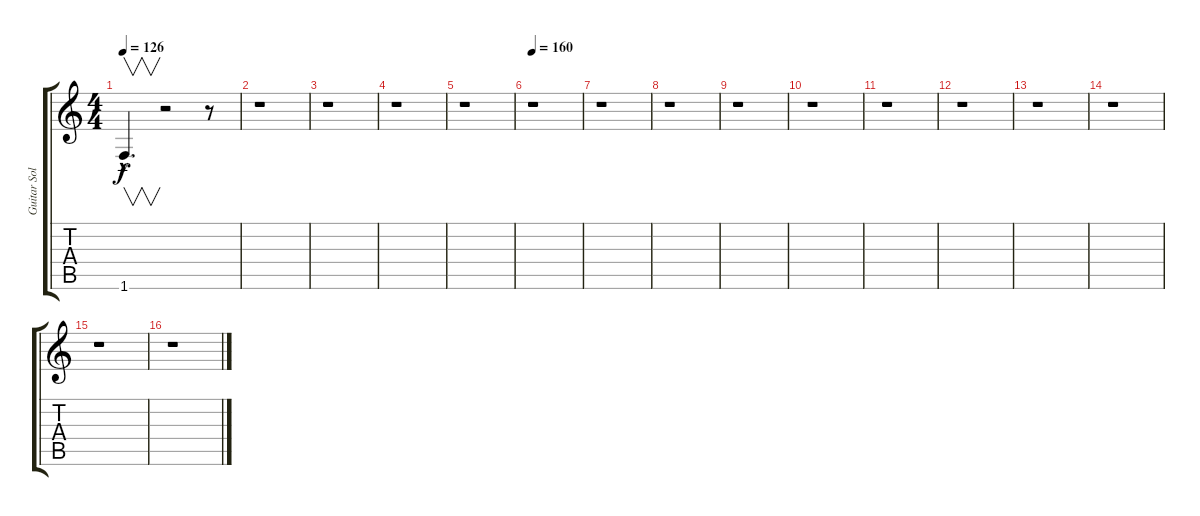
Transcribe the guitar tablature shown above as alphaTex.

\track ("Guitar Solo And Fills" "Guitar Sol") {instrument overdrivenguitar}
\staff {score tabs}
\tuning (E4 B3 G3 D3 A2 E2) {hide}
\ts (4 4)
\tempo 126
\clef g2
\ks c
1.6{hac}.4{v d dy f} r.2 r.8 |
r.1 |
r.1 |
r.1 |
r.1 |
\tempo 160
r.1 |
r.1 |
r.1 |
r.1 |
r.1 |
r.1 |
r.1 |
r.1 |
r.1 |
r.1 |
r.1
